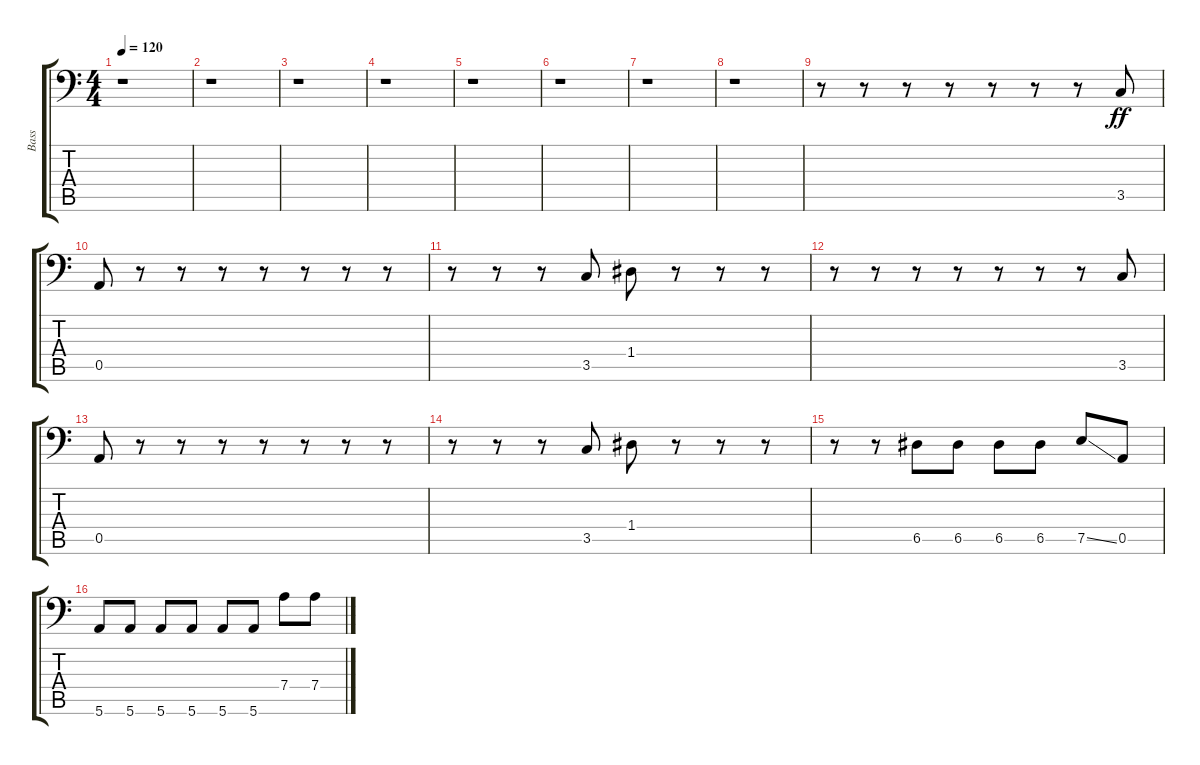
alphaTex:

\track ("Bass" "Bass") {instrument electricbasspick}
\staff {score tabs}
\tuning (E3 B2 G2 D2 A1 E1) {hide}
\ts (4 4)
\tempo 120
\clef f4
\ks c
r.1{dy ff} |
r.1 |
r.1 |
r.1 |
r.1 |
r.1 |
r.1 |
r.1 |
r.8 r.8 r.8 r.8 r.8 r.8 r.8 3.5.8 |
0.5.8 r.8 r.8 r.8 r.8 r.8 r.8 r.8 |
r.8 r.8 r.8 3.5.8 1.4.8 r.8 r.8 r.8 |
r.8 r.8 r.8 r.8 r.8 r.8 r.8 3.5.8 |
0.5.8 r.8 r.8 r.8 r.8 r.8 r.8 r.8 |
r.8 r.8 r.8 3.5.8 1.4.8 r.8 r.8 r.8 |
r.8 r.8 6.5.8 6.5.8 6.5.8 6.5.8 7.5{ss}.8 0.5.8 |
5.6.8 5.6.8 5.6.8 5.6.8 5.6.8 5.6.8 7.4.8 7.4.8
